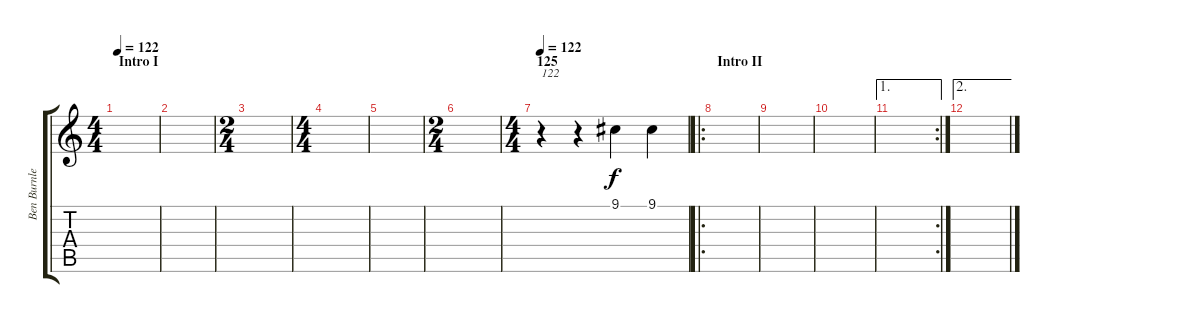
\track ("Ben Burnley [Vocals]" "Ben Burnle") {instrument lead1square}
\staff {score tabs}
\tuning (E4 B3 G3 D3 A2 E2) {hide}
\ts (4 4)
\section ("" "Intro I")
\tempo 122
\tempo 90
\tempo 122
\clef g2
\ks c
|
|
\ts (2 4)
|
\ts (4 4)
|
|
\ts (2 4)
|
\ts (4 4)
\section ("" "125")
\tempo 122
r.4{txt "122"} r.4 9.1.4 9.1.4 |
\ro
\section ("" "Intro II")
|
|
|
\ae 1
\rc 2
|
\ae 2
